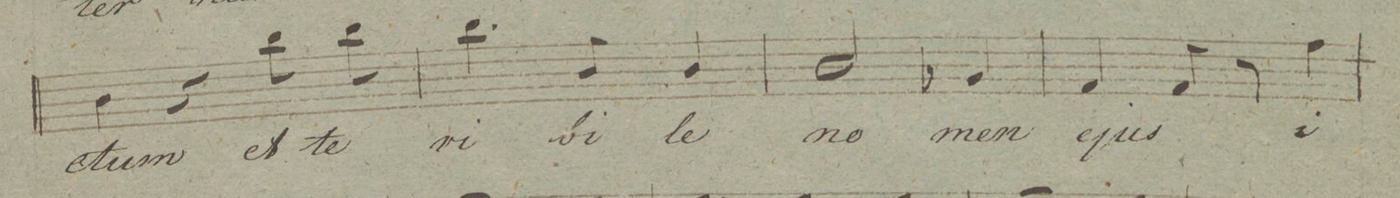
**kern	**text	**dynam
*I"Baſso.	*	*
*clefF4	*	*
*k[f#]	*	*
*M3/4	*	*
4D\	-ctum	.
4r	.	.
8d\	et	.
8d\	te-	.
=87	=87	=87
4.d\	-ri-	.
8D/	-bi-	.
4D/	-le	.
=88	=88	=88
2D/	no-	.
4BB-X/	-men	.
=89	=89	=89
4AA/	e-	.
8AA/	-jus	.
8r	.	.
4A\	i-	.
=90	=90	=90
*-	*-	*-
